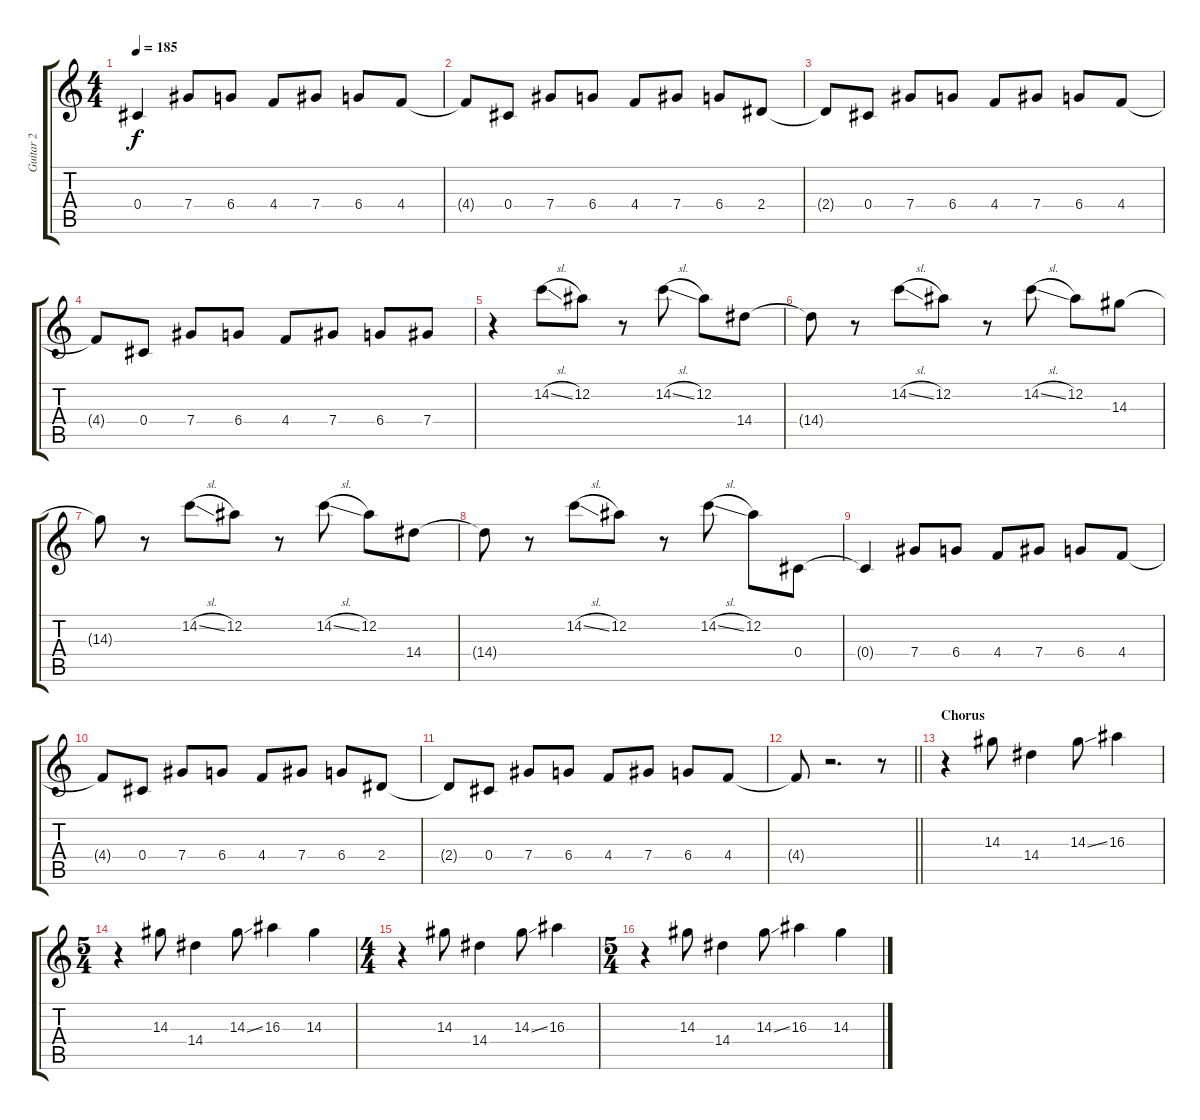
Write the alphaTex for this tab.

\track ("Guitar 2" "Guitar 2") {instrument distortionguitar}
\staff {score tabs}
\tuning (Eb4 Bb3 Gb3 Db3 Ab2 Db2) {hide}
\ts (4 4)
\tempo 185
\clef g2
\ks c
0.4{t}.4{dy f} 7.4.8 6.4.8 4.4.8 7.4.8 6.4.8 4.4.8 |
4.4{t}.8 0.4.8 7.4.8 6.4.8 4.4.8 7.4.8 6.4.8 2.4.8 |
2.4{t}.8 0.4.8 7.4.8 6.4.8 4.4.8 7.4.8 6.4.8 4.4.8 |
4.4{t}.8 0.4.8 7.4.8 6.4.8 4.4.8 7.4.8 6.4.8 7.4.8 |
r.4 14.2{sl}.8 12.2.8 r.8 14.2{sl}.8 12.2.8 14.4.8 |
14.4{t}.8 r.8 14.2{sl}.8 12.2.8 r.8 14.2{sl}.8 12.2.8 14.3.8 |
14.3{t}.8 r.8 14.2{sl}.8 12.2.8 r.8 14.2{sl}.8 12.2.8 14.4.8 |
14.4{t}.8 r.8 14.2{sl}.8 12.2.8 r.8 14.2{sl}.8 12.2.8 0.4.8 |
0.4{t}.4 7.4.8 6.4.8 4.4.8 7.4.8 6.4.8 4.4.8 |
4.4{t}.8 0.4.8 7.4.8 6.4.8 4.4.8 7.4.8 6.4.8 2.4.8 |
2.4{t}.8 0.4.8 7.4.8 6.4.8 4.4.8 7.4.8 6.4.8 4.4.8 |
\barLineRight lightlight
4.4{t}.8 r.2{d} r.8 |
\section ("" "Chorus")
r.4 14.3.8 14.4.4 14.3{ss}.8 16.3.4 |
\ts (5 4)
r.4 14.3.8 14.4.4 14.3{ss}.8 16.3.4 14.3.4 |
\ts (4 4)
r.4 14.3.8 14.4.4 14.3{ss}.8 16.3.4 |
\ts (5 4)
r.4 14.3.8 14.4.4 14.3{ss}.8 16.3.4 14.3.4
